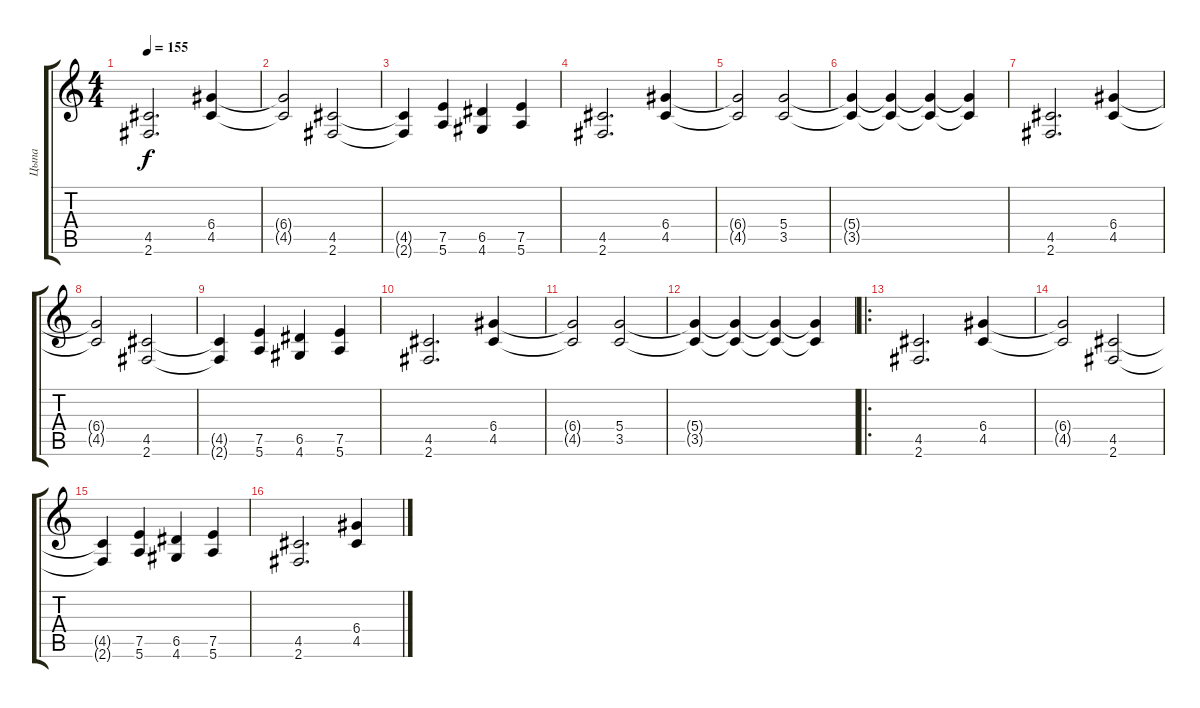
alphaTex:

\track ("Цыпа" "Цыпа") {instrument distortionguitar}
\staff {score tabs}
\tuning (E4 B3 G3 D3 A2 E2) {hide}
\ts (4 4)
\tempo 155
\clef g2
\ks c
(4.5 2.6).2{d dy f instrument distortionguitar} (6.4 4.5).4 |
(6.4{t} 4.5{t}).2 (4.5 2.6).2 |
(4.5{t} 2.6{t}).4 (7.5 5.6).4 (6.5 4.6).4 (7.5 5.6).4 |
(4.5 2.6).2{d} (6.4 4.5).4 |
(6.4{t} 4.5{t}).2 (5.4 3.5).2 |
(5.4{t} 3.5{t}).4 (5.4{t} 3.5{t}).4 (5.4{t} 3.5{t}).4 (5.4{t} 3.5{t}).4 |
(4.5 2.6).2{d} (6.4 4.5).4 |
(6.4{t} 4.5{t}).2 (4.5 2.6).2 |
(4.5{t} 2.6{t}).4 (7.5 5.6).4 (6.5 4.6).4 (7.5 5.6).4 |
(4.5 2.6).2{d} (6.4 4.5).4 |
(6.4{t} 4.5{t}).2 (5.4 3.5).2 |
(5.4{t} 3.5{t}).4 (5.4{t} 3.5{t}).4 (5.4{t} 3.5{t}).4 (5.4{t} 3.5{t}).4 |
\ro
(4.5 2.6).2{d} (6.4 4.5).4 |
(6.4{t} 4.5{t}).2 (4.5 2.6).2 |
(4.5{t} 2.6{t}).4 (7.5 5.6).4 (6.5 4.6).4 (7.5 5.6).4 |
(4.5 2.6).2{d} (6.4 4.5).4
